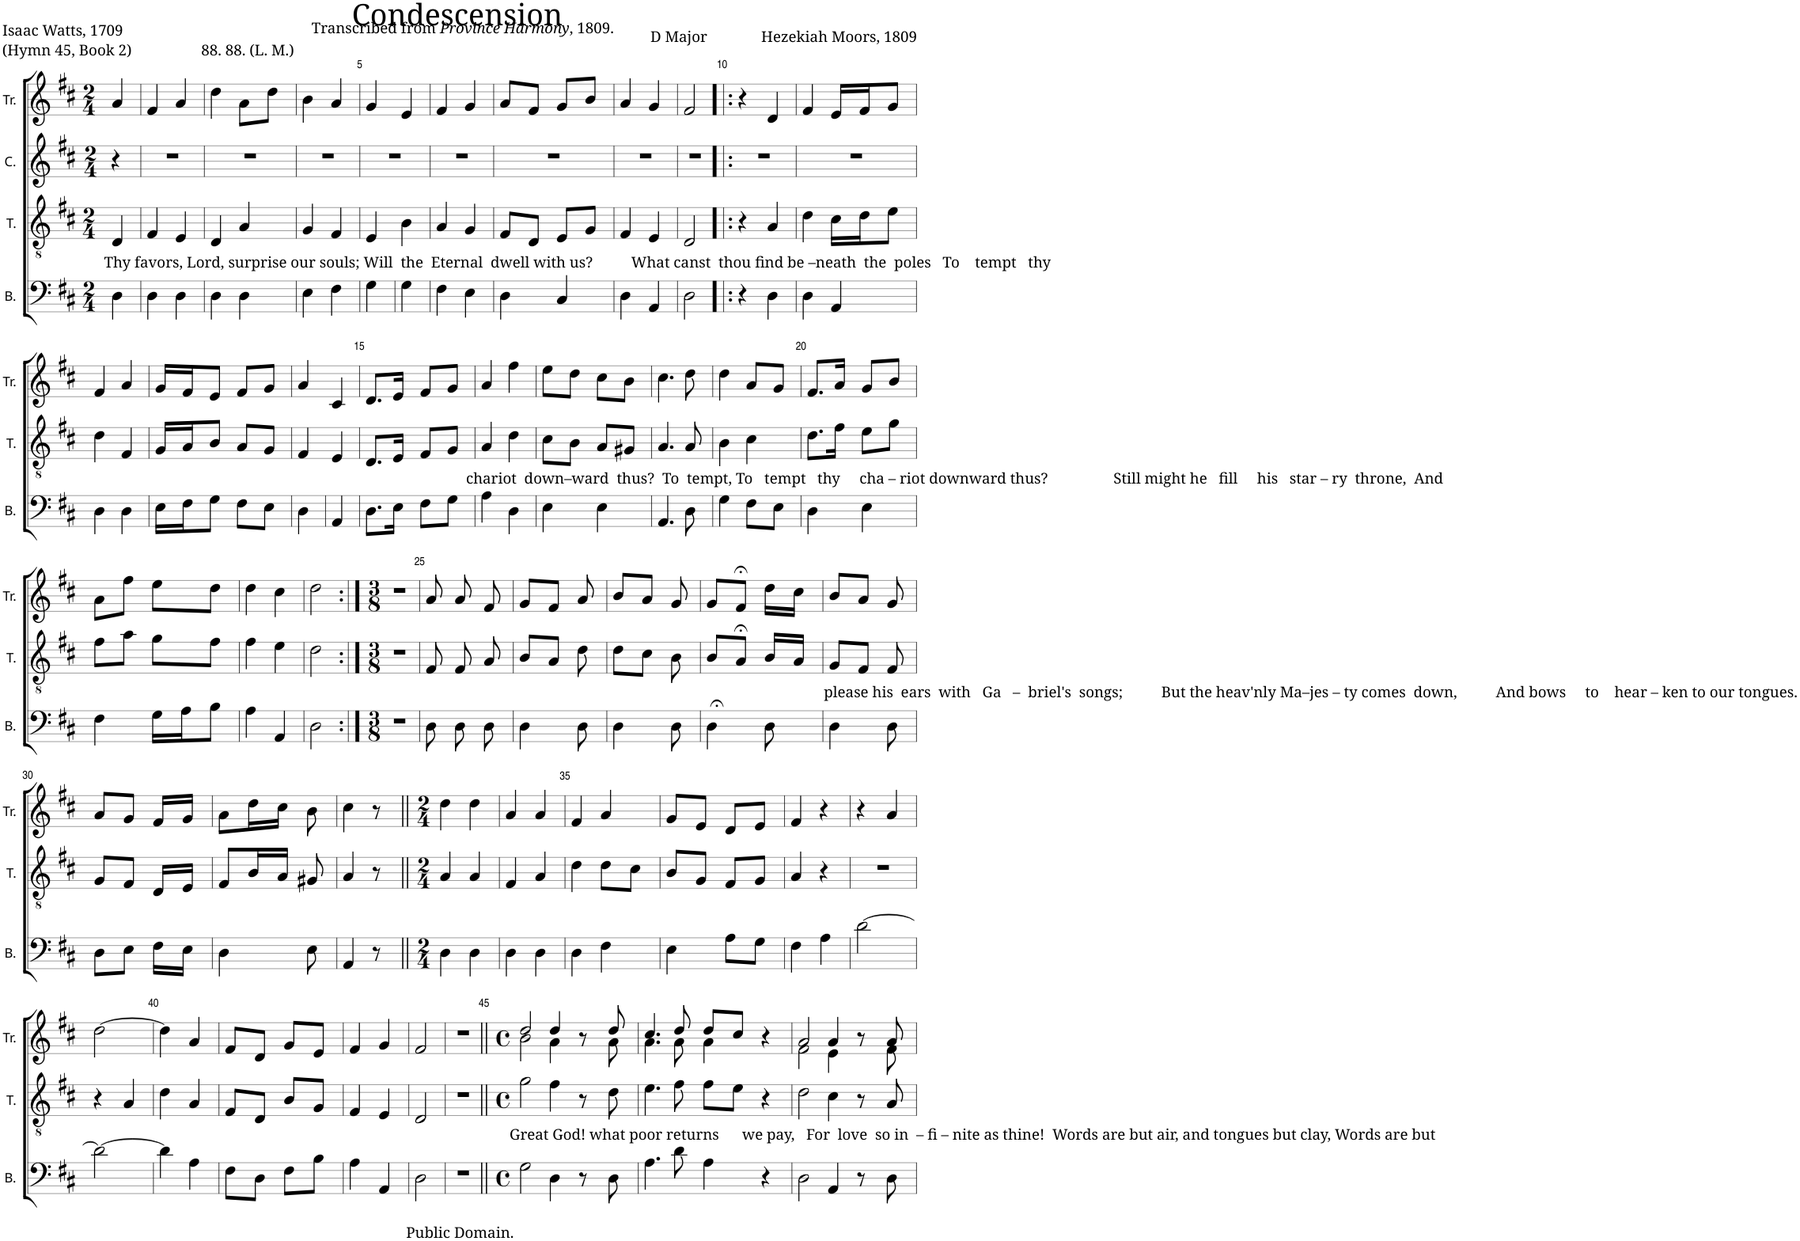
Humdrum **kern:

**kern	**kern	**kern	**kern
*part4	*part3	*part2	*part1
*staff4	*staff3	*staff2	*staff1
*I"B.	*I"T.	*I"C.	*I"Tr.
*I'B.	*I'T.	*I'C.	*I'Tr.
*clefF4	*clefGv2	*clefG2	*clefG2
*k[f#c#]	*k[f#c#]	*k[f#c#]	*k[f#c#]
*M2/4	*M2/4	*M2/4	*M2/4
=1	=1	=1	=1
!	!LO:TX:b:t=Thy favors, Lord, surprise our souls; Will  the  Eternal  dwell with us?          What canst  thou find be –neath  the  poles   To    tempt   thy	!	!
4D\	4D/	4r	4a/
=2	=2	=2	=2
4D\	4F#/	2r	4f#/
4D\	4E/	.	4a/
=3	=3	=3	=3
4D\	4D/	2r	4dd\
4D\	4A/	.	8a\L
.	.	.	8dd\J
=4	=4	=4	=4
4E\	4G/	2r	4b\
4F#\	4F#/	.	4a/
=5	=5	=5	=5
4G\	4E/	2r	4g/
4G\	4B\	.	4e/
=6	=6	=6	=6
4F#\	4A/	2r	4f#/
4E\	4G/	.	4g/
=7	=7	=7	=7
4D\	8F#/L	2r	8a/L
.	8D/J	.	8f#/J
4C#/	8E/L	.	8g/L
.	8G/J	.	8b/J
=8	=8	=8	=8
4D\	4F#/	2r	4a/
4AA/	4E/	.	4g/
=9	=9	=9	=9
2D\	2D/	2r	2f#/
=10!|:	=10!|:	=10!|:	=10!|:
4r	4r	2r	4r
4D\	4A/	.	4d/
=11	=11	=11	=11
4D\	4d\	2r	4f#/
4AA/	16c#\LL	.	16e/LL
.	16d\J	.	16f#/J
.	8e\J	.	8g/J
!!LO:LB:g=z
=12	=12	=12	=12
4D\	4d\	2r	4f#/
4D\	4F#/	.	4a/
=13	=13	=13	=13
16E\LL	16G/LL	2r	16g/LL
16F#\J	16A/J	.	16f#/J
8G\J	8B/J	.	8e/J
8F#\L	8A/L	.	8f#/L
8E\J	8G/J	.	8g/J
=14	=14	=14	=14
4D\	4F#/	2r	4a/
4AA/	4E/	.	4c#/
=15	=15	=15	=15
8.D\L	8.D/L	2r	8.d/L
16E\Jk	16E/Jk	.	16e/Jk
8F#\L	8F#/L	.	8f#/L
8G\J	8G/J	.	8g/J
=16	=16	=16	=16
!	!LO:TX:b:t=chariot  down–ward  thus?  To  tempt, To   tempt   thy     cha – riot downward thus?                 Still might he   fill     his   star – ry  throne,  And	!	!
4A\	4A/	2r	4a/
4D\	4d\	.	4ff#\
=17	=17	=17	=17
4E\	8c#\L	2r	8ee\L
.	8B\J	.	8dd\J
4E\	8A/L	.	8cc#\L
.	8G#X/J	.	8b\J
=18	=18	=18	=18
4.AA/	4.A/	2r	4.cc#\
8D\	8A/	.	8dd\
=19	=19	=19	=19
4G\	4B\	2r	4dd\
8F#\L	4c#\	.	8a/L
8E\J	.	.	8g/J
=20	=20	=20	=20
4D\	8.d\L	2r	8.f#/L
.	16f#\Jk	.	16a/Jk
4E\	8e\L	.	8g/L
.	8g\J	.	8b/J
!!LO:LB:g=z
=21	=21	=21	=21
4F#\	8f#\L	2r	8a\L
.	8a\J	.	8ff#\J
16G\LL	8g\L	.	8ee\L
16A\J	.	.	.
8B\J	8f#\J	.	8dd\J
=22	=22	=22	=22
4A\	4f#\	2r	4dd\
4AA/	4e\	.	4cc#\
=23	=23	=23	=23
2D\	2d\	2r	2dd\
=24:|!	=24:|!	=24:|!	=24:|!
*M3/8	*M3/8	*M3/8	*M3/8
4.r	4.r	4.r	4.r
=25	=25	=25	=25
8D\	8F#/	4.r	8a/
8D\	8F#/	.	8a/
8D\	8A/	.	8f#/
=26	=26	=26	=26
4D\	8B/L	4.r	8g/L
.	8A/J	.	8f#/J
8D\	8d\	.	8a/
=27	=27	=27	=27
4D\	8d\L	4.r	8b/L
.	8c#\J	.	8a/J
8D\	8B\	.	8g/
=28	=28	=28	=28
4D;<\	8B/L	4.r	8g/L
.	8A;</J	.	8f#;</J
8D\	16B/LL	.	16dd\LL
.	16A/JJ	.	16cc#\JJ
=29	=29	=29	=29
!	!LO:TX:b:t=please his  ears  with   Ga   –  briel's  songs;          But the heav'nly Ma–jes – ty comes  down,          And bows     to    hear – ken to our tongues.	!	!
4D\	8G/L	4.r	8b/L
.	8F#/J	.	8a/J
8D\	8F#/	.	8g/
!!LO:LB:g=z
=30	=30	=30	=30
8D\L	8G/L	4.r	8a/L
8E\J	8F#/J	.	8g/J
16F#\LL	16D/LL	.	16f#/LL
16E\JJ	16E/JJ	.	16g/JJ
=31	=31	=31	=31
4D\	8F#/L	4.r	8a\L
.	16B/L	.	16dd\L
.	16A/JJ	.	16cc#\JJ
8E\	8G#X/	.	8b\
=32	=32	=32	=32
4AA/	4A/	4.r	4cc#\
8r	8r	.	8r
=33||	=33||	=33||	=33||
*M2/4	*M2/4	*M2/4	*M2/4
4D\	4A/	2r	4dd\
4D\	4A/	.	4dd\
=34	=34	=34	=34
4D\	4F#/	2r	4a/
4D\	4A/	.	4a/
=35	=35	=35	=35
4D\	4d\	2r	4f#/
4F#\	8d\L	.	4a/
.	8c#\J	.	.
=36	=36	=36	=36
4E\	8B/L	2r	8g/L
.	8G/J	.	8e/J
8A\L	8F#/L	.	8d/L
8G\J	8G/J	.	8e/J
=37	=37	=37	=37
4F#\	4A/	2r	4f#/
4A\	4r	.	4r
=38	=38	=38	=38
[2d\	2r	2r	4r
.	.	.	4a/
!!LO:LB:g=z
=39	=39	=39	=39
2d\_	4r	2r	[2dd\
.	4A/	.	.
=40	=40	=40	=40
4d\]	4d\	2r	4dd\]
4A\	4A/	.	4a/
=41	=41	=41	=41
8F#\L	8F#/L	2r	8f#/L
8D\J	8D/J	.	8d/J
8F#\L	8B/L	.	8g/L
8B\J	8G/J	.	8e/J
=42	=42	=42	=42
4A\	4F#/	2r	4f#/
4AA/	4E/	.	4g/
=43	=43	=43	=43
2D\	2D/	2r	2f#/
=44	=44	=44	=44
2r	2r	2r	2r
=45||	=45||	=45||	=45||
*M4/4	*M4/4	*M4/4	*M4/4
*met(c)	*met(c)	*met(c)	*met(c)
*	*	*	*^
!	!LO:TX:b:t=Great God! what poor returns      we pay,   For  love  so in  – fi – nite as thine!  Words are but air, and tongues but clay, Words are but	!	!	!
2G\	2g\	1r	2dd/	2b\
4D\	4f#\	.	4dd/	4a\
8r	8r	.	8r	8ryy
8D\	8d\	.	8dd/	8a\
=46	=46	=46	=46	=46
4.A\	4.e\	1r	4.cc#/	4.a\
8d\	8f#\	.	8dd/	8a\
4A\	8f#\L	.	8dd/L	4a\
.	8e\J	.	8cc#/J	.
4r	4r	.	4r	4ryy
=47	=47	=47	=47	=47
2D\	2d\	1r	2a/	2f#\
4AA/	4c#\	.	4a/	4e\
8r	8r	.	8r	8ryy
8D\	8A/	.	8a/	8f#\
*	*	*	*v	*v
=	=	=	=
*-	*-	*-	*-
